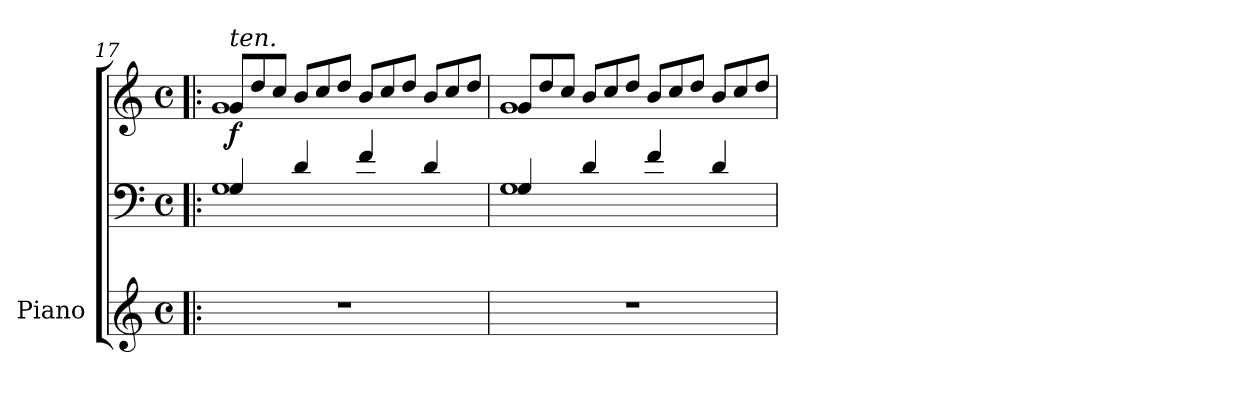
**kern	**kern	**kern	**dynam
*part1	*part1	*part1	*part1
*staff3	*staff2	*staff1	*staff1/2/3
*I"Piano	*	*	*
*I'Pno	*	*	*
!!LO:PB:g=z
*clefG2	*clefF4	*clefG2	*
*k[]	*k[]	*k[]	*
*M4/4	*M4/4	*M4/4	*
*met(c)	*met(c)	*met(c)	*
=17!|:	=17!|:	=17!|:	=17!|:
*	*^	*	*
*	*	*	*Xtuplet	*
*	*	*	*^	*
!	!	!	!LO:TX:i:t=ten.	!	!
!	!	!	!	!	!LO:DY:b
1r	4G/	1G<	12g/L	1g<	f
.	.	.	12dd/	.	.
.	.	.	12cc/J	.	.
.	4d/	.	12b/L	.	.
.	.	.	12cc/	.	.
.	.	.	12dd/J	.	.
.	4f/	.	12b/L	.	.
.	.	.	12cc/	.	.
.	.	.	12dd/J	.	.
.	4d/	.	12b/L	.	.
.	.	.	12cc/	.	.
.	.	.	12dd/J	.	.
=18	=18	=18	=18	=18	=18
1r	4G/	1G	12g/L	1g	.
.	.	.	12dd/	.	.
.	.	.	12cc/J	.	.
.	4d/	.	12b/L	.	.
.	.	.	12cc/	.	.
.	.	.	12dd/J	.	.
.	4f/	.	12b/L	.	.
.	.	.	12cc/	.	.
.	.	.	12dd/J	.	.
.	4d/	.	12b/L	.	.
.	.	.	12cc/	.	.
.	.	.	12dd/J	.	.
*	*v	*v	*	*	*
*	*	*v	*v	*
=	=	=	=
*-	*-	*-	*-
